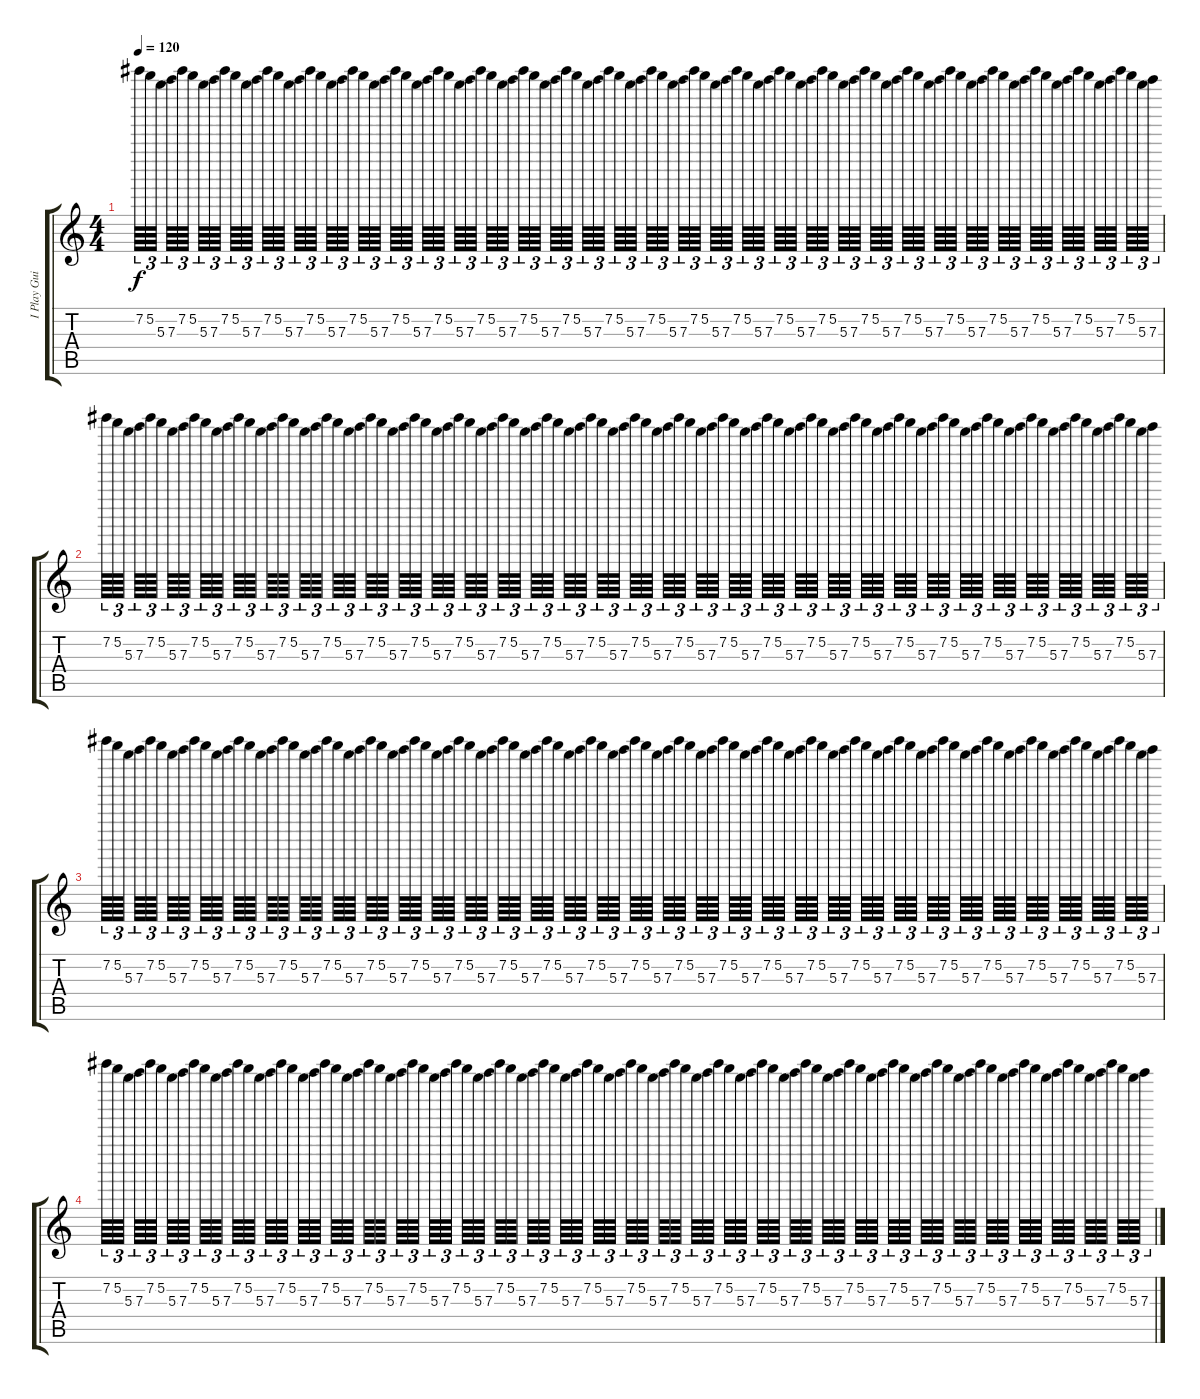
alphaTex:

\track ("I Play Guitar For 3 Months" "I Play Gui") {instrument distortionguitar}
\staff {score tabs}
\tuning (B8 Gb8 D8 A7 E7 B6) {hide}
\ts (4 4)
\tempo 120
\clef g2
\ks c
7.2.64{tu (3 2) dy f} 5.2.64{tu (3 2)} 5.3.64{tu (3 2)} 7.3.64{tu (3 2)} 7.2.64{tu (3 2)} 5.2.64{tu (3 2)} 5.3.64{tu (3 2)} 7.3.64{tu (3 2)} 7.2.64{tu (3 2)} 5.2.64{tu (3 2)} 5.3.64{tu (3 2)} 7.3.64{tu (3 2)} 7.2.64{tu (3 2)} 5.2.64{tu (3 2)} 5.3.64{tu (3 2)} 7.3.64{tu (3 2)} 7.2.64{tu (3 2)} 5.2.64{tu (3 2)} 5.3.64{tu (3 2)} 7.3.64{tu (3 2)} 7.2.64{tu (3 2)} 5.2.64{tu (3 2)} 5.3.64{tu (3 2)} 7.3.64{tu (3 2)} 7.2.64{tu (3 2)} 5.2.64{tu (3 2)} 5.3.64{tu (3 2)} 7.3.64{tu (3 2)} 7.2.64{tu (3 2)} 5.2.64{tu (3 2)} 5.3.64{tu (3 2)} 7.3.64{tu (3 2)} 7.2.64{tu (3 2)} 5.2.64{tu (3 2)} 5.3.64{tu (3 2)} 7.3.64{tu (3 2)} 7.2.64{tu (3 2)} 5.2.64{tu (3 2)} 5.3.64{tu (3 2)} 7.3.64{tu (3 2)} 7.2.64{tu (3 2)} 5.2.64{tu (3 2)} 5.3.64{tu (3 2)} 7.3.64{tu (3 2)} 7.2.64{tu (3 2)} 5.2.64{tu (3 2)} 5.3.64{tu (3 2)} 7.3.64{tu (3 2)} 7.2.64{tu (3 2)} 5.2.64{tu (3 2)} 5.3.64{tu (3 2)} 7.3.64{tu (3 2)} 7.2.64{tu (3 2)} 5.2.64{tu (3 2)} 5.3.64{tu (3 2)} 7.3.64{tu (3 2)} 7.2.64{tu (3 2)} 5.2.64{tu (3 2)} 5.3.64{tu (3 2)} 7.3.64{tu (3 2)} 7.2.64{tu (3 2)} 5.2.64{tu (3 2)} 5.3.64{tu (3 2)} 7.3.64{tu (3 2)} 7.2.64{tu (3 2)} 5.2.64{tu (3 2)} 5.3.64{tu (3 2)} 7.3.64{tu (3 2)} 7.2.64{tu (3 2)} 5.2.64{tu (3 2)} 5.3.64{tu (3 2)} 7.3.64{tu (3 2)} 7.2.64{tu (3 2)} 5.2.64{tu (3 2)} 5.3.64{tu (3 2)} 7.3.64{tu (3 2)} 7.2.64{tu (3 2)} 5.2.64{tu (3 2)} 5.3.64{tu (3 2)} 7.3.64{tu (3 2)} 7.2.64{tu (3 2)} 5.2.64{tu (3 2)} 5.3.64{tu (3 2)} 7.3.64{tu (3 2)} 7.2.64{tu (3 2)} 5.2.64{tu (3 2)} 5.3.64{tu (3 2)} 7.3.64{tu (3 2)} 7.2.64{tu (3 2)} 5.2.64{tu (3 2)} 5.3.64{tu (3 2)} 7.3.64{tu (3 2)} 7.2.64{tu (3 2)} 5.2.64{tu (3 2)} 5.3.64{tu (3 2)} 7.3.64{tu (3 2)} |
7.2.64{tu (3 2)} 5.2.64{tu (3 2)} 5.3.64{tu (3 2)} 7.3.64{tu (3 2)} 7.2.64{tu (3 2)} 5.2.64{tu (3 2)} 5.3.64{tu (3 2)} 7.3.64{tu (3 2)} 7.2.64{tu (3 2)} 5.2.64{tu (3 2)} 5.3.64{tu (3 2)} 7.3.64{tu (3 2)} 7.2.64{tu (3 2)} 5.2.64{tu (3 2)} 5.3.64{tu (3 2)} 7.3.64{tu (3 2)} 7.2.64{tu (3 2)} 5.2.64{tu (3 2)} 5.3.64{tu (3 2)} 7.3.64{tu (3 2)} 7.2.64{tu (3 2)} 5.2.64{tu (3 2)} 5.3.64{tu (3 2)} 7.3.64{tu (3 2)} 7.2.64{tu (3 2)} 5.2.64{tu (3 2)} 5.3.64{tu (3 2)} 7.3.64{tu (3 2)} 7.2.64{tu (3 2)} 5.2.64{tu (3 2)} 5.3.64{tu (3 2)} 7.3.64{tu (3 2)} 7.2.64{tu (3 2)} 5.2.64{tu (3 2)} 5.3.64{tu (3 2)} 7.3.64{tu (3 2)} 7.2.64{tu (3 2)} 5.2.64{tu (3 2)} 5.3.64{tu (3 2)} 7.3.64{tu (3 2)} 7.2.64{tu (3 2)} 5.2.64{tu (3 2)} 5.3.64{tu (3 2)} 7.3.64{tu (3 2)} 7.2.64{tu (3 2)} 5.2.64{tu (3 2)} 5.3.64{tu (3 2)} 7.3.64{tu (3 2)} 7.2.64{tu (3 2)} 5.2.64{tu (3 2)} 5.3.64{tu (3 2)} 7.3.64{tu (3 2)} 7.2.64{tu (3 2)} 5.2.64{tu (3 2)} 5.3.64{tu (3 2)} 7.3.64{tu (3 2)} 7.2.64{tu (3 2)} 5.2.64{tu (3 2)} 5.3.64{tu (3 2)} 7.3.64{tu (3 2)} 7.2.64{tu (3 2)} 5.2.64{tu (3 2)} 5.3.64{tu (3 2)} 7.3.64{tu (3 2)} 7.2.64{tu (3 2)} 5.2.64{tu (3 2)} 5.3.64{tu (3 2)} 7.3.64{tu (3 2)} 7.2.64{tu (3 2)} 5.2.64{tu (3 2)} 5.3.64{tu (3 2)} 7.3.64{tu (3 2)} 7.2.64{tu (3 2)} 5.2.64{tu (3 2)} 5.3.64{tu (3 2)} 7.3.64{tu (3 2)} 7.2.64{tu (3 2)} 5.2.64{tu (3 2)} 5.3.64{tu (3 2)} 7.3.64{tu (3 2)} 7.2.64{tu (3 2)} 5.2.64{tu (3 2)} 5.3.64{tu (3 2)} 7.3.64{tu (3 2)} 7.2.64{tu (3 2)} 5.2.64{tu (3 2)} 5.3.64{tu (3 2)} 7.3.64{tu (3 2)} 7.2.64{tu (3 2)} 5.2.64{tu (3 2)} 5.3.64{tu (3 2)} 7.3.64{tu (3 2)} 7.2.64{tu (3 2)} 5.2.64{tu (3 2)} 5.3.64{tu (3 2)} 7.3.64{tu (3 2)} |
7.2.64{tu (3 2)} 5.2.64{tu (3 2)} 5.3.64{tu (3 2)} 7.3.64{tu (3 2)} 7.2.64{tu (3 2)} 5.2.64{tu (3 2)} 5.3.64{tu (3 2)} 7.3.64{tu (3 2)} 7.2.64{tu (3 2)} 5.2.64{tu (3 2)} 5.3.64{tu (3 2)} 7.3.64{tu (3 2)} 7.2.64{tu (3 2)} 5.2.64{tu (3 2)} 5.3.64{tu (3 2)} 7.3.64{tu (3 2)} 7.2.64{tu (3 2)} 5.2.64{tu (3 2)} 5.3.64{tu (3 2)} 7.3.64{tu (3 2)} 7.2.64{tu (3 2)} 5.2.64{tu (3 2)} 5.3.64{tu (3 2)} 7.3.64{tu (3 2)} 7.2.64{tu (3 2)} 5.2.64{tu (3 2)} 5.3.64{tu (3 2)} 7.3.64{tu (3 2)} 7.2.64{tu (3 2)} 5.2.64{tu (3 2)} 5.3.64{tu (3 2)} 7.3.64{tu (3 2)} 7.2.64{tu (3 2)} 5.2.64{tu (3 2)} 5.3.64{tu (3 2)} 7.3.64{tu (3 2)} 7.2.64{tu (3 2)} 5.2.64{tu (3 2)} 5.3.64{tu (3 2)} 7.3.64{tu (3 2)} 7.2.64{tu (3 2)} 5.2.64{tu (3 2)} 5.3.64{tu (3 2)} 7.3.64{tu (3 2)} 7.2.64{tu (3 2)} 5.2.64{tu (3 2)} 5.3.64{tu (3 2)} 7.3.64{tu (3 2)} 7.2.64{tu (3 2)} 5.2.64{tu (3 2)} 5.3.64{tu (3 2)} 7.3.64{tu (3 2)} 7.2.64{tu (3 2)} 5.2.64{tu (3 2)} 5.3.64{tu (3 2)} 7.3.64{tu (3 2)} 7.2.64{tu (3 2)} 5.2.64{tu (3 2)} 5.3.64{tu (3 2)} 7.3.64{tu (3 2)} 7.2.64{tu (3 2)} 5.2.64{tu (3 2)} 5.3.64{tu (3 2)} 7.3.64{tu (3 2)} 7.2.64{tu (3 2)} 5.2.64{tu (3 2)} 5.3.64{tu (3 2)} 7.3.64{tu (3 2)} 7.2.64{tu (3 2)} 5.2.64{tu (3 2)} 5.3.64{tu (3 2)} 7.3.64{tu (3 2)} 7.2.64{tu (3 2)} 5.2.64{tu (3 2)} 5.3.64{tu (3 2)} 7.3.64{tu (3 2)} 7.2.64{tu (3 2)} 5.2.64{tu (3 2)} 5.3.64{tu (3 2)} 7.3.64{tu (3 2)} 7.2.64{tu (3 2)} 5.2.64{tu (3 2)} 5.3.64{tu (3 2)} 7.3.64{tu (3 2)} 7.2.64{tu (3 2)} 5.2.64{tu (3 2)} 5.3.64{tu (3 2)} 7.3.64{tu (3 2)} 7.2.64{tu (3 2)} 5.2.64{tu (3 2)} 5.3.64{tu (3 2)} 7.3.64{tu (3 2)} 7.2.64{tu (3 2)} 5.2.64{tu (3 2)} 5.3.64{tu (3 2)} 7.3.64{tu (3 2)} |
7.2.64{tu (3 2)} 5.2.64{tu (3 2)} 5.3.64{tu (3 2)} 7.3.64{tu (3 2)} 7.2.64{tu (3 2)} 5.2.64{tu (3 2)} 5.3.64{tu (3 2)} 7.3.64{tu (3 2)} 7.2.64{tu (3 2)} 5.2.64{tu (3 2)} 5.3.64{tu (3 2)} 7.3.64{tu (3 2)} 7.2.64{tu (3 2)} 5.2.64{tu (3 2)} 5.3.64{tu (3 2)} 7.3.64{tu (3 2)} 7.2.64{tu (3 2)} 5.2.64{tu (3 2)} 5.3.64{tu (3 2)} 7.3.64{tu (3 2)} 7.2.64{tu (3 2)} 5.2.64{tu (3 2)} 5.3.64{tu (3 2)} 7.3.64{tu (3 2)} 7.2.64{tu (3 2)} 5.2.64{tu (3 2)} 5.3.64{tu (3 2)} 7.3.64{tu (3 2)} 7.2.64{tu (3 2)} 5.2.64{tu (3 2)} 5.3.64{tu (3 2)} 7.3.64{tu (3 2)} 7.2.64{tu (3 2)} 5.2.64{tu (3 2)} 5.3.64{tu (3 2)} 7.3.64{tu (3 2)} 7.2.64{tu (3 2)} 5.2.64{tu (3 2)} 5.3.64{tu (3 2)} 7.3.64{tu (3 2)} 7.2.64{tu (3 2)} 5.2.64{tu (3 2)} 5.3.64{tu (3 2)} 7.3.64{tu (3 2)} 7.2.64{tu (3 2)} 5.2.64{tu (3 2)} 5.3.64{tu (3 2)} 7.3.64{tu (3 2)} 7.2.64{tu (3 2)} 5.2.64{tu (3 2)} 5.3.64{tu (3 2)} 7.3.64{tu (3 2)} 7.2.64{tu (3 2)} 5.2.64{tu (3 2)} 5.3.64{tu (3 2)} 7.3.64{tu (3 2)} 7.2.64{tu (3 2)} 5.2.64{tu (3 2)} 5.3.64{tu (3 2)} 7.3.64{tu (3 2)} 7.2.64{tu (3 2)} 5.2.64{tu (3 2)} 5.3.64{tu (3 2)} 7.3.64{tu (3 2)} 7.2.64{tu (3 2)} 5.2.64{tu (3 2)} 5.3.64{tu (3 2)} 7.3.64{tu (3 2)} 7.2.64{tu (3 2)} 5.2.64{tu (3 2)} 5.3.64{tu (3 2)} 7.3.64{tu (3 2)} 7.2.64{tu (3 2)} 5.2.64{tu (3 2)} 5.3.64{tu (3 2)} 7.3.64{tu (3 2)} 7.2.64{tu (3 2)} 5.2.64{tu (3 2)} 5.3.64{tu (3 2)} 7.3.64{tu (3 2)} 7.2.64{tu (3 2)} 5.2.64{tu (3 2)} 5.3.64{tu (3 2)} 7.3.64{tu (3 2)} 7.2.64{tu (3 2)} 5.2.64{tu (3 2)} 5.3.64{tu (3 2)} 7.3.64{tu (3 2)} 7.2.64{tu (3 2)} 5.2.64{tu (3 2)} 5.3.64{tu (3 2)} 7.3.64{tu (3 2)} 7.2.64{tu (3 2)} 5.2.64{tu (3 2)} 5.3.64{tu (3 2)} 7.3.64{tu (3 2)}
